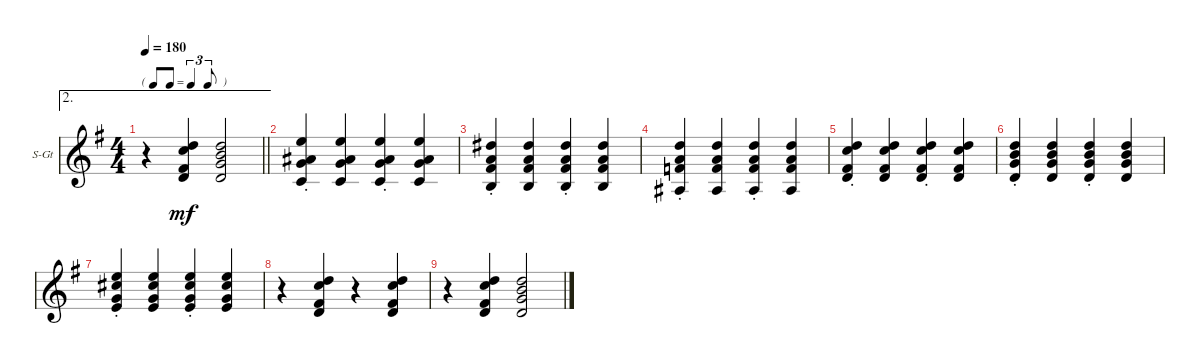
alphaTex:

\defaultSystemsLayout 4
\bracketExtendMode nobrackets
\firstSystemTrackNameOrientation horizontal
\otherSystemsTrackNameOrientation horizontal
\track ("Steel Guitar" "S-Gt") {instrument acousticguitarsteel}
\staff {score}
\tuning (E4 B3 G3 D3 A2 E2)
\ae 2
\ts (4 4)
\tf triplet8th
\tempo 180
\clef g2
\barLineRight lightlight
\ks g
r.4{dy mf} (5.5 4.4 5.3 3.2).4 (3.2 4.3 5.4 5.5).2 |
(3.5{st} 5.4{st} 3.3{st} 5.2{st}).4 (3.5 5.4 3.3 5.2).4 (5.2{st} 3.3{st} 5.4{st} 3.5{st}).4 (3.5 5.2 3.3 5.4).4 |
(4.2{st} 2.3{st} 4.4{st} 2.5{st}).4 (2.5 4.4 4.2 2.3).4 (4.2{st} 4.4{st} 2.5{st} 2.3{st}).4 (2.5 4.2 4.4 2.3).4 |
(1.5{st} 3.4{st} 2.3{st} 3.2{st}).4 (3.2 2.3 3.4 1.5).4 (1.5{st} 3.4{st} 2.3{st} 3.2{st}).4 (3.2 2.3 3.4 1.5).4 |
(5.5{st} 4.4{st} 5.3{st} 3.2{st}).4 (5.5 4.4 5.3 3.2).4 (5.5{st} 4.4{st} 5.3{st} 3.2{st}).4 (5.5 4.4 5.3 3.2).4 |
(3.2{st} 4.3{st} 5.4{st} 5.5{st}).4 (5.5 5.4 4.3 3.2).4 (3.2{st} 4.3{st} 5.4{st} 5.5{st}).4 (5.5 5.4 4.3 3.2).4 |
(5.2{st} 6.3{st} 5.4{st} 7.5{st}).4 (7.5 5.4 5.2 6.3).4 (6.3{st} 5.2{st} 5.4{st} 7.5{st}).4 (7.5 5.2 5.4 6.3).4 |
r.4 (4.4 5.3 3.2 5.5).4 r.4 (5.5 4.4 5.3 3.2).4 |
r.4 (5.5 4.4 5.3 3.2).4 (3.2 4.3 5.4 5.5).2
